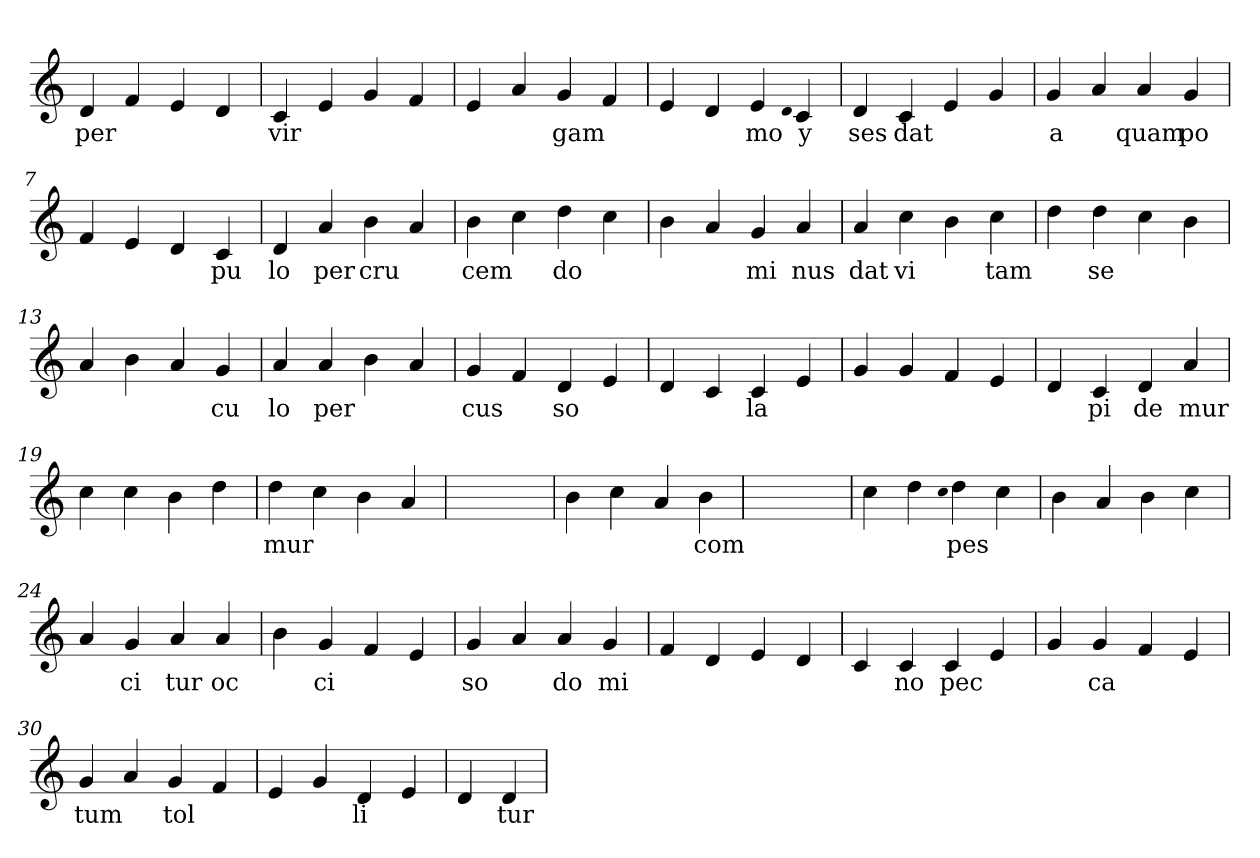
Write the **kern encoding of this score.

**kern	**text
*part1	*part1
*staff1	*staff1
*clefG2	*
=1	=1
4d	per
4f	.
4e	.
4d	.
=2	=2
4c	vir
4e	.
4g	.
4f	.
=3	=3
4e	.
4a	.
4g	gam
4f	.
=4	=4
4e	.
4d	.
4e	mo
qqd	.
4c	y
=5	=5
4d	ses
4c	dat
4e	.
4g	.
=6	=6
4g	a
4a	.
4a	quam
4g	po
=7	=7
4f	.
4e	.
4d	.
4c	pu
=8	=8
4d	lo
4a	per
4b	cru
4a	.
=9	=9
4b	cem
4cc	.
4dd	do
4cc	.
=10	=10
4b	.
4a	.
4g	mi
4a	nus
=11	=11
4a	dat
4cc	vi
4b	.
4cc	tam
=12	=12
4dd	.
4dd	se
4cc	.
4b	.
=13	=13
4a	.
4b	.
4a	.
4g	cu
=14	=14
4a	lo
4a	per
4b	.
4a	.
=15	=15
4g	cus
4f	.
4d	so
4e	.
=16	=16
4d	.
4c	.
4c	la
4e	.
=17	=17
4g	.
4g	.
4f	.
4e	.
=18	=18
4d	.
4c	pi
4d	de
4a	mur
=19	=19
4cc	.
4cc	.
4b	.
4dd	.
=20	=20
4dd	mur
4cc	.
4b	.
4a	.
=21	=21
1ryy	.
=21	=21
4b	.
4cc	.
4a	.
4b	com
=22	=22
1ryy	.
=22	=22
4cc	.
4dd	.
qqcc	.
4dd	pes
4cc	.
=23	=23
4b	.
4a	.
4b	.
4cc	.
=24	=24
4a	.
4g	ci
4a	tur
4a	oc
=25	=25
4b	.
4g	ci
4f	.
4e	.
=26	=26
4g	so
4a	.
4a	do
4g	mi
=27	=27
4f	.
4d	.
4e	.
4d	.
=28	=28
4c	.
4c	no
4c	pec
4e	.
=29	=29
4g	.
4g	ca
4f	.
4e	.
=30	=30
4g	tum
4a	.
4g	tol
4f	.
=31	=31
4e	.
4g	.
4d	li
4e	.
=32	=32
4d	.
4d	tur
=	=
*-	*-
